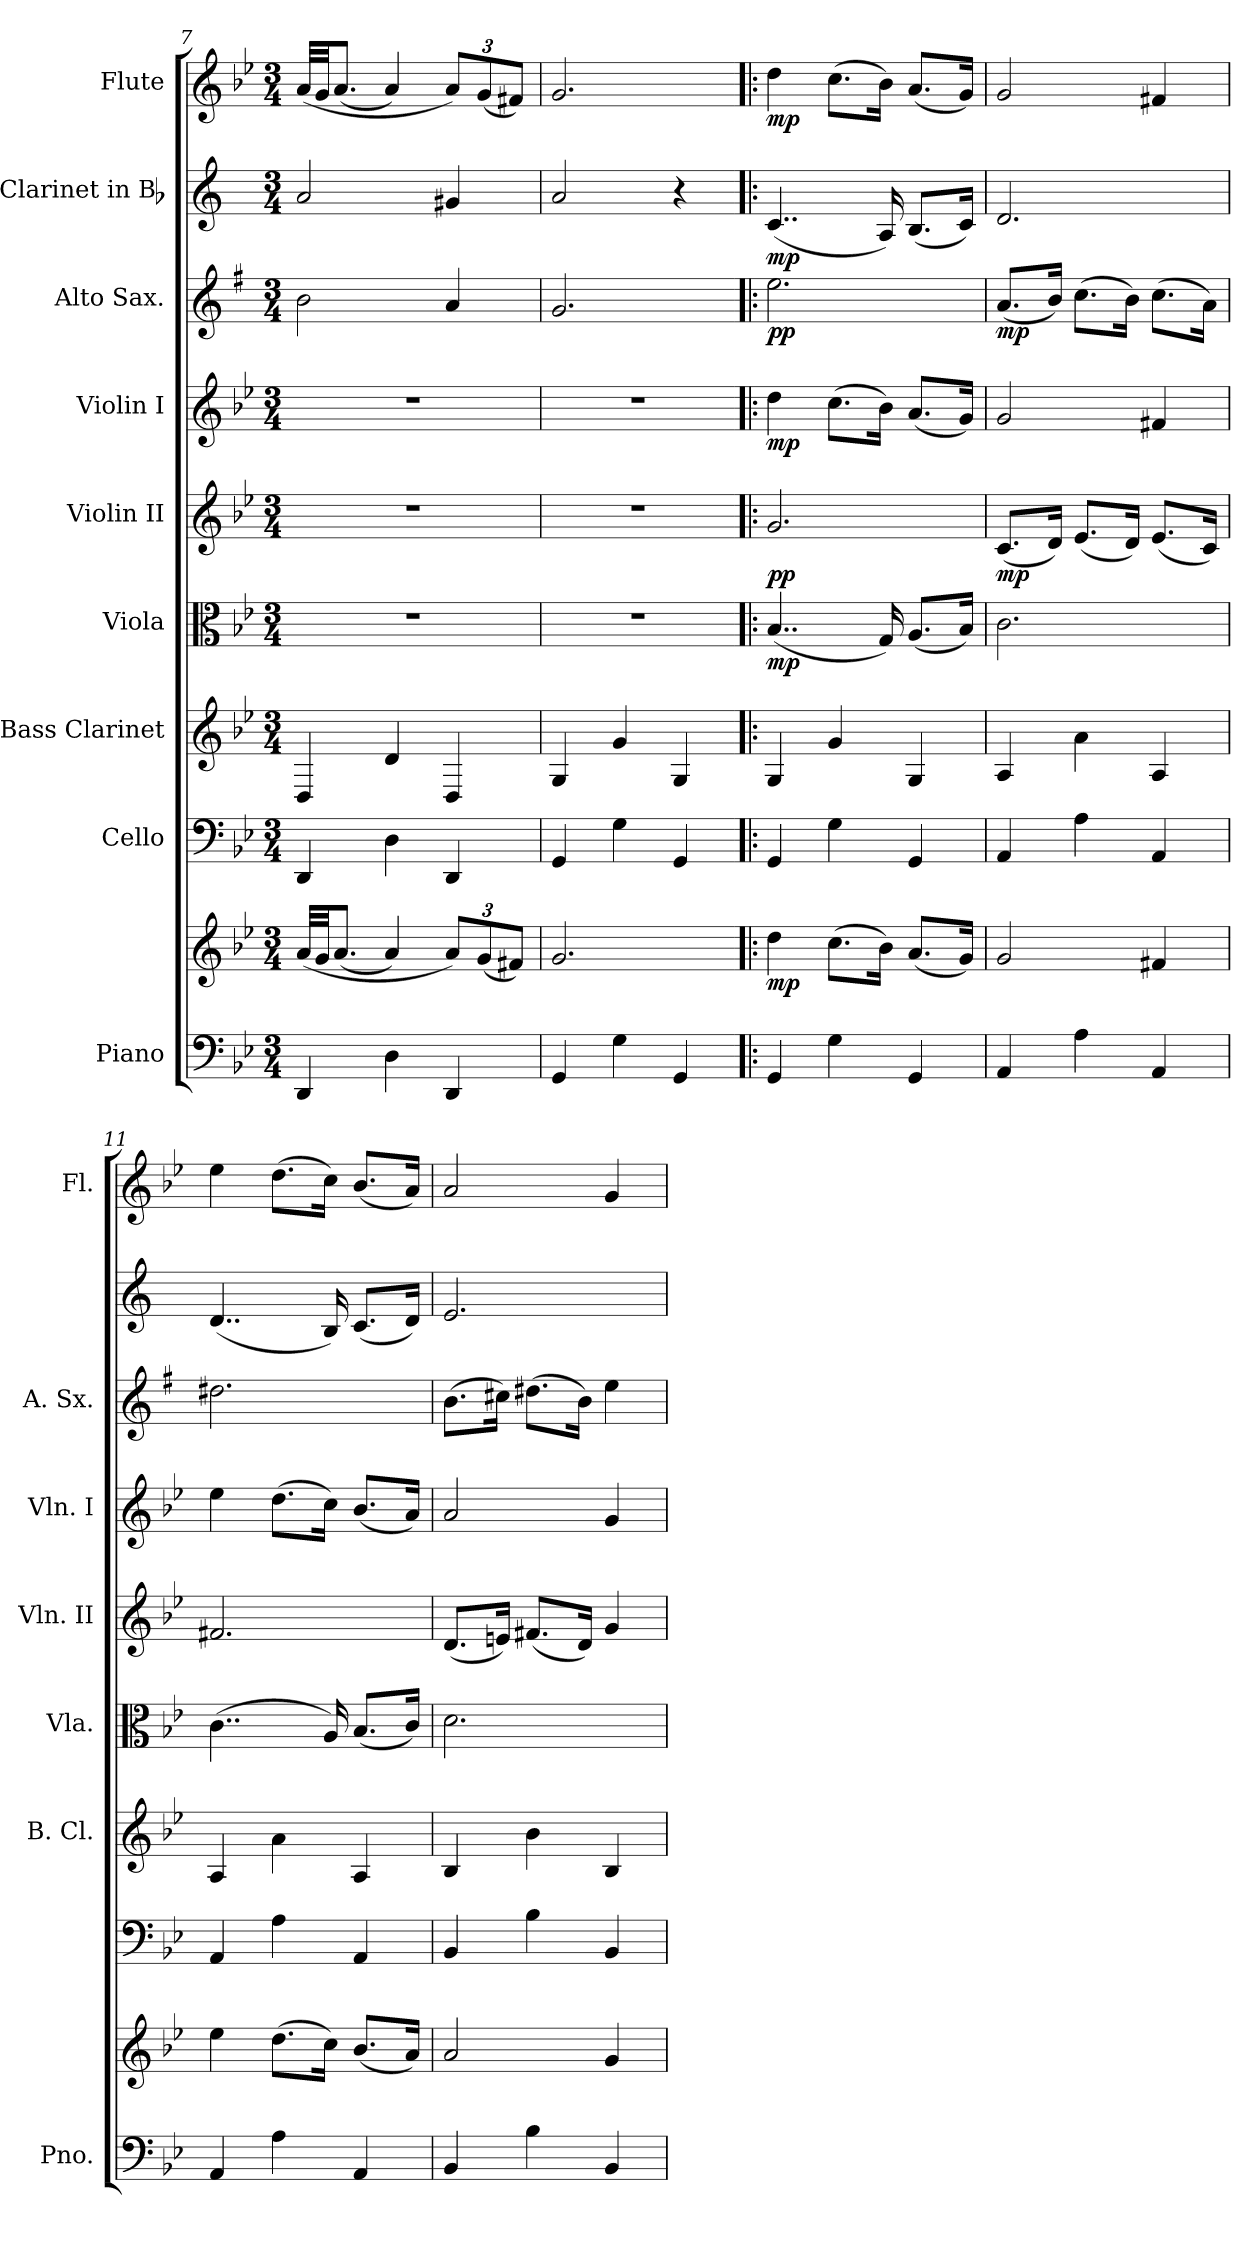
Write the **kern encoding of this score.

**kern	**kern	**dynam	**kern	**kern	**kern	**dynam	**kern	**dynam	**kern	**dynam	**kern	**dynam	**kern	**dynam	**kern	**dynam
*part9	*part9	*part9	*part8	*part7	*part6	*part6	*part5	*part5	*part4	*part4	*part3	*part3	*part2	*part2	*part1	*part1
*staff10	*staff9	*staff9/10	*staff8	*staff7	*staff6	*staff6	*staff5	*staff5	*staff4	*staff4	*staff3	*staff3	*staff2	*staff2	*staff1	*staff1
*I"Piano	*	*	*I"Cello	*I"Bass Clarinet	*I"Viola	*	*I"Violin II	*	*I"Violin I	*	*I"Alto Sax.	*	*I"Clarinet in Bb	*	*I"Flute	*
*I'Pno.	*	*	*	*I'B. Cl.	*I'Vla.	*	*I'Vln. II	*	*I'Vln. I	*	*I'A. Sx.	*	*	*	*I'Fl.	*
*clefF4	*clefG2	*	*clefF4	*clefG2	*clefC3	*	*clefG2	*	*clefG2	*	*clefG2	*	*clefG2	*	*clefG2	*
*	*	*	*	*ITrd8c14	*	*	*	*	*	*	*ITrd5c9	*	*ITrd1c2	*	*	*
*k[b-e-]	*k[b-e-]	*	*k[b-e-]	*k[b-e-]	*k[b-e-]	*	*k[b-e-]	*	*k[b-e-]	*	*k[b-e-]	*	*k[b-e-]	*	*k[b-e-]	*
*g:	*g:	*	*g:	*	*g:	*	*g:	*	*g:	*	*g:	*	*	*	*g:	*
*M3/4	*M3/4	*	*M3/4	*M3/4	*M3/4	*	*M3/4	*	*M3/4	*	*M3/4	*	*M3/4	*	*M3/4	*
=7	=7	=7	=7	=7	=7	=7	=7	=7	=7	=7	=7	=7	=7	=7	=7	=7
4DD/	(32a/LLL	.	4DD/	4DD/	2.r	.	2.r	.	2.r	.	2d\	.	2g/	.	(32a/LLL	.
.	32g/JJ	.	.	.	.	.	.	.	.	.	.	.	.	.	32g/JJ	.
.	(8.a/J	.	.	.	.	.	.	.	.	.	.	.	.	.	(8.a/J	.
4D\	4a/)	.	4D\	4D/	.	.	.	.	.	.	.	.	.	.	4a/)	.
*	*Xbrackettup	*	*	*	*	*	*	*	*	*	*	*	*	*	*Xbrackettup	*
4DD/	12a/L)	.	4DD/	4DD/	.	.	.	.	.	.	4c/	.	4f#X/	.	12a/L)	.
.	(12g/	.	.	.	.	.	.	.	.	.	.	.	.	.	(12g/	.
.	12f#X/J)	.	.	.	.	.	.	.	.	.	.	.	.	.	12f#X/J)	.
=8	=8	=8	=8	=8	=8	=8	=8	=8	=8	=8	=8	=8	=8	=8	=8	=8
4GG/	2.g/	.	4GG/	4GG/	2.r	.	2.r	.	2.r	.	2.B-/	.	2g/	.	2.g/	.
4G\	.	.	4G\	4G/	.	.	.	.	.	.	.	.	.	.	.	.
4GG/	.	.	4GG/	4GG/	.	.	.	.	.	.	.	.	4r	.	.	.
!!LO:PB:g=z
=9!|:	=9!|:	=9!|:	=9!|:	=9!|:	=9!|:	=9!|:	=9!|:	=9!|:	=9!|:	=9!|:	=9!|:	=9!|:	=9!|:	=9!|:	=9!|:	=9!|:
!	!	!LO:DY:b	!	!	!	!LO:DY:b	!	!LO:DY:b	!	!LO:DY:b	!	!LO:DY:b	!	!LO:DY:b	!	!LO:DY:b
4GG/	4dd\	mp	4GG/	4GG/	(4..B-/	mp	2.g/	pp	4dd\	mp	2.g\	pp	(4..B-/	mp	4dd\	mp
4G\	(>8.cc\L	.	4G\	4G/	.	.	.	.	(>8.cc\L	.	.	.	.	.	(>8.cc\L	.
.	16b-\Jk)	.	.	.	16G/)	.	.	.	16b-\Jk)	.	.	.	16G/)	.	16b-\Jk)	.
4GG/	(8.a/L	.	4GG/	4GG/	(8.A/L	.	.	.	(8.a/L	.	.	.	(8.A/L	.	(8.a/L	.
.	16g/Jk)	.	.	.	16B-/Jk)	.	.	.	16g/Jk)	.	.	.	16B-/Jk)	.	16g/Jk)	.
=10	=10	=10	=10	=10	=10	=10	=10	=10	=10	=10	=10	=10	=10	=10	=10	=10
!	!	!	!	!	!	!	!	!LO:DY:b	!	!	!	!LO:DY:b	!	!	!	!
4AA/	2g/	.	4AA/	4AA/	2.c\	.	(8.c/L	mp	2g/	.	(8.c/L	mp	2.c/	.	2g/	.
.	.	.	.	.	.	.	16d/Jk)	.	.	.	16d/Jk)	.	.	.	.	.
4A\	.	.	4A\	4A\	.	.	(8.e-/L	.	.	.	(>8.e-\L	.	.	.	.	.
.	.	.	.	.	.	.	16d/Jk)	.	.	.	16d\Jk)	.	.	.	.	.
4AA/	4f#X/	.	4AA/	4AA/	.	.	(8.e-/L	.	4f#X/	.	(>8.e-\L	.	.	.	4f#X/	.
.	.	.	.	.	.	.	16c/Jk)	.	.	.	16c\Jk)	.	.	.	.	.
=11	=11	=11	=11	=11	=11	=11	=11	=11	=11	=11	=11	=11	=11	=11	=11	=11
4AA/	4ee-\	.	4AA/	4AA/	(>4..c\	.	2.f#X/	.	4ee-\	.	2.f#X\	.	(4..c/	.	4ee-\	.
4A\	(>8.dd\L	.	4A\	4A\	.	.	.	.	(>8.dd\L	.	.	.	.	.	(>8.dd\L	.
.	16cc\Jk)	.	.	.	16A/)	.	.	.	16cc\Jk)	.	.	.	16A/)	.	16cc\Jk)	.
4AA/	(8.b-/L	.	4AA/	4AA/	(8.B-/L	.	.	.	(8.b-/L	.	.	.	(8.B-/L	.	(8.b-/L	.
.	16a/Jk)	.	.	.	16c/Jk)	.	.	.	16a/Jk)	.	.	.	16c/Jk)	.	16a/Jk)	.
=12	=12	=12	=12	=12	=12	=12	=12	=12	=12	=12	=12	=12	=12	=12	=12	=12
4BB-/	2a/	.	4BB-/	4BB-/	2.d\	.	(8.d/L	.	2a/	.	(>8.d\L	.	2.d/	.	2a/	.
.	.	.	.	.	.	.	16en/Jk)	.	.	.	16en\Jk)	.	.	.	.	.
4B-\	.	.	4B-\	4B-\	.	.	(8.f#X/L	.	.	.	(>8.f#X\L	.	.	.	.	.
.	.	.	.	.	.	.	16d/Jk)	.	.	.	16d\Jk)	.	.	.	.	.
4BB-/	4g/	.	4BB-/	4BB-/	.	.	4g/	.	4g/	.	4g\	.	.	.	4g/	.
=	=	=	=	=	=	=	=	=	=	=	=	=	=	=	=	=
*-	*-	*-	*-	*-	*-	*-	*-	*-	*-	*-	*-	*-	*-	*-	*-	*-
